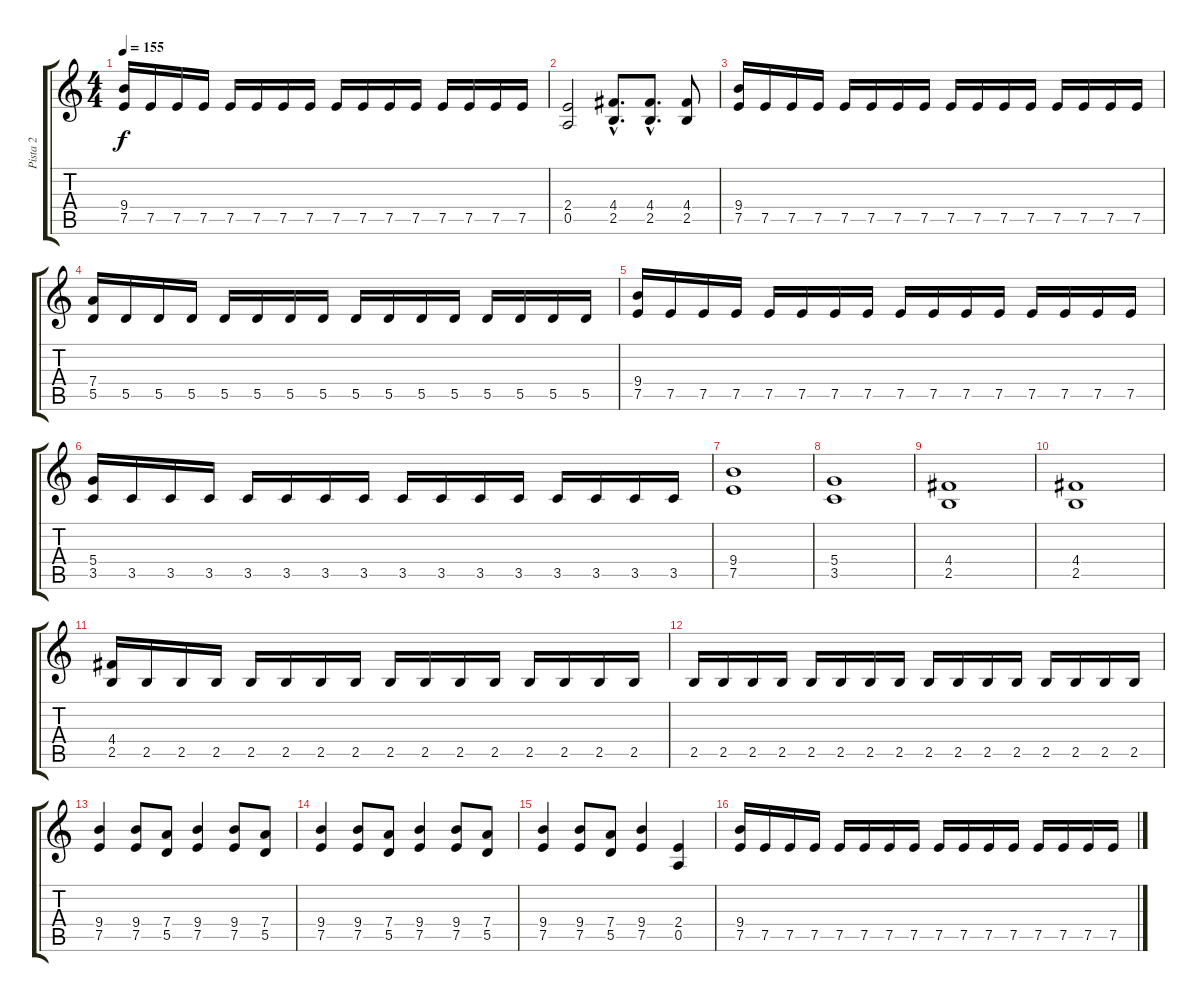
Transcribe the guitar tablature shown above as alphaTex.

\track ("Pista 2" "Pista 2") {instrument distortionguitar}
\staff {score tabs}
\tuning (E4 B3 G3 D3 A2 E2) {hide}
\ts (4 4)
\tempo 155
\clef g2
\ks c
(9.4 7.5).16{dy f} 7.5.16 7.5.16 7.5.16 7.5.16 7.5.16 7.5.16 7.5.16 7.5.16 7.5.16 7.5.16 7.5.16 7.5.16 7.5.16 7.5.16 7.5.16 |
(2.4 0.5).2 (4.4{hac} 2.5{hac}).8{d} (4.4{hac} 2.5{hac}).8{d} (4.4 2.5).8 |
(9.4 7.5).16 7.5.16 7.5.16 7.5.16 7.5.16 7.5.16 7.5.16 7.5.16 7.5.16 7.5.16 7.5.16 7.5.16 7.5.16 7.5.16 7.5.16 7.5.16 |
(7.4 5.5).16 5.5.16 5.5.16 5.5.16 5.5.16 5.5.16 5.5.16 5.5.16 5.5.16 5.5.16 5.5.16 5.5.16 5.5.16 5.5.16 5.5.16 5.5.16 |
(9.4 7.5).16 7.5.16 7.5.16 7.5.16 7.5.16 7.5.16 7.5.16 7.5.16 7.5.16 7.5.16 7.5.16 7.5.16 7.5.16 7.5.16 7.5.16 7.5.16 |
(5.4 3.5).16 3.5.16 3.5.16 3.5.16 3.5.16 3.5.16 3.5.16 3.5.16 3.5.16 3.5.16 3.5.16 3.5.16 3.5.16 3.5.16 3.5.16 3.5.16 |
(9.4 7.5).1 |
(5.4 3.5).1 |
(4.4 2.5).1 |
(4.4 2.5).1 |
(4.4 2.5).16 2.5.16 2.5.16 2.5.16 2.5.16 2.5.16 2.5.16 2.5.16 2.5.16 2.5.16 2.5.16 2.5.16 2.5.16 2.5.16 2.5.16 2.5.16 |
2.5.16 2.5.16 2.5.16 2.5.16 2.5.16 2.5.16 2.5.16 2.5.16 2.5.16 2.5.16 2.5.16 2.5.16 2.5.16 2.5.16 2.5.16 2.5.16 |
(9.4 7.5).4 (9.4 7.5).8 (7.4 5.5).8 (9.4 7.5).4 (9.4 7.5).8 (7.4 5.5).8 |
(9.4 7.5).4 (9.4 7.5).8 (7.4 5.5).8 (9.4 7.5).4 (9.4 7.5).8 (7.4 5.5).8 |
(9.4 7.5).4 (9.4 7.5).8 (7.4 5.5).8 (9.4 7.5).4 (2.4 0.5).4 |
(9.4 7.5).16 7.5.16 7.5.16 7.5.16 7.5.16 7.5.16 7.5.16 7.5.16 7.5.16 7.5.16 7.5.16 7.5.16 7.5.16 7.5.16 7.5.16 7.5.16
